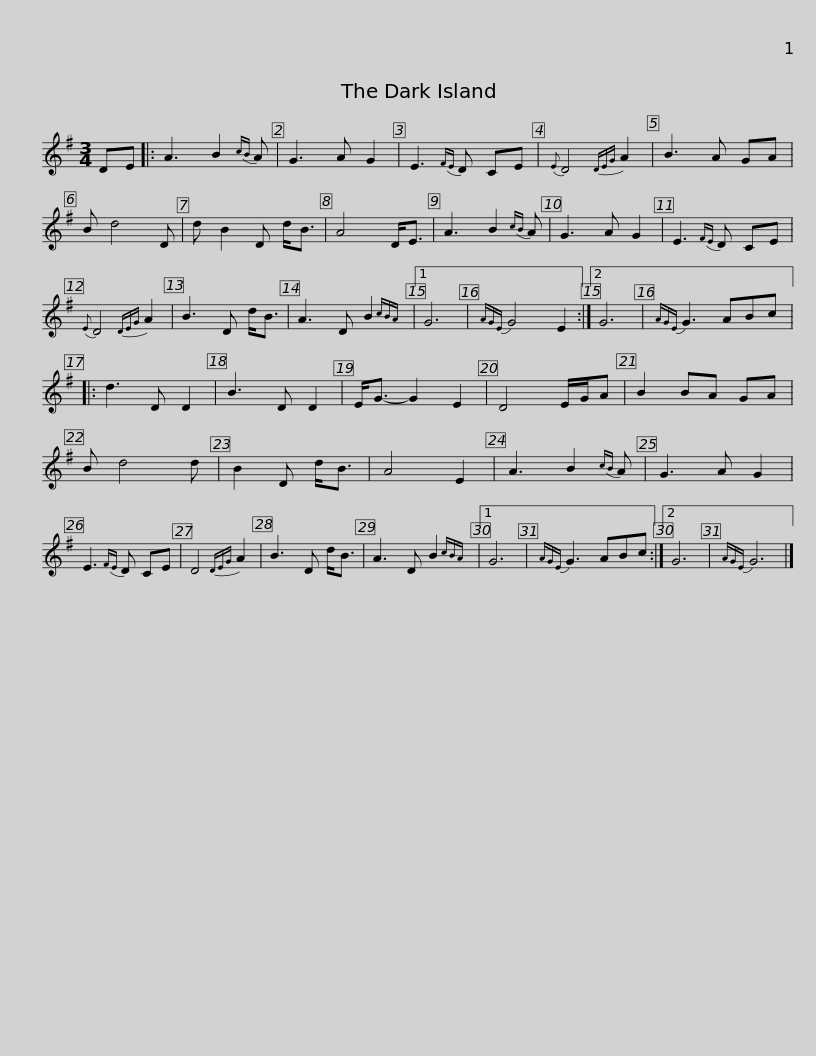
X:1
L:1/8
M:3/4
I:linebreak $
K:G
V:1 treble
V:1
 DE |: A3 B2{cB} A | G3 A G2 | E3{FE} D CE |{E} D4{DEG} A2 | %5
 B3 A GA | B d4 D | d B2 D d<B | A4 D<E |$ A3 B2{cB} A | %10
 G3 A G2 | E3{FE} D CE |{E} D4{DEG} A2 | B3 D d<B | A3 D B2{cBA} |1 %15
 G6 |{AGE} G4 E2 :|2 G6 |${AGE} G3 ABc |: d3 D D2 | %20
 B3 D D2 | E<G- G2 E2 | D4 E/G/A | B2 BA GA | B d4 d | %25
 B2 D d<B | A4 E2 |$ A3 B2{cB} A | G3 A G2 | E3{FE} D CE | %30
 D4{DEG} A2 | B3 D d<B | A3 D B2{cBA} |1 G6 |{AGE} G3 ABc :|2 %35
 G6 |${AGE} G6 |] %37
